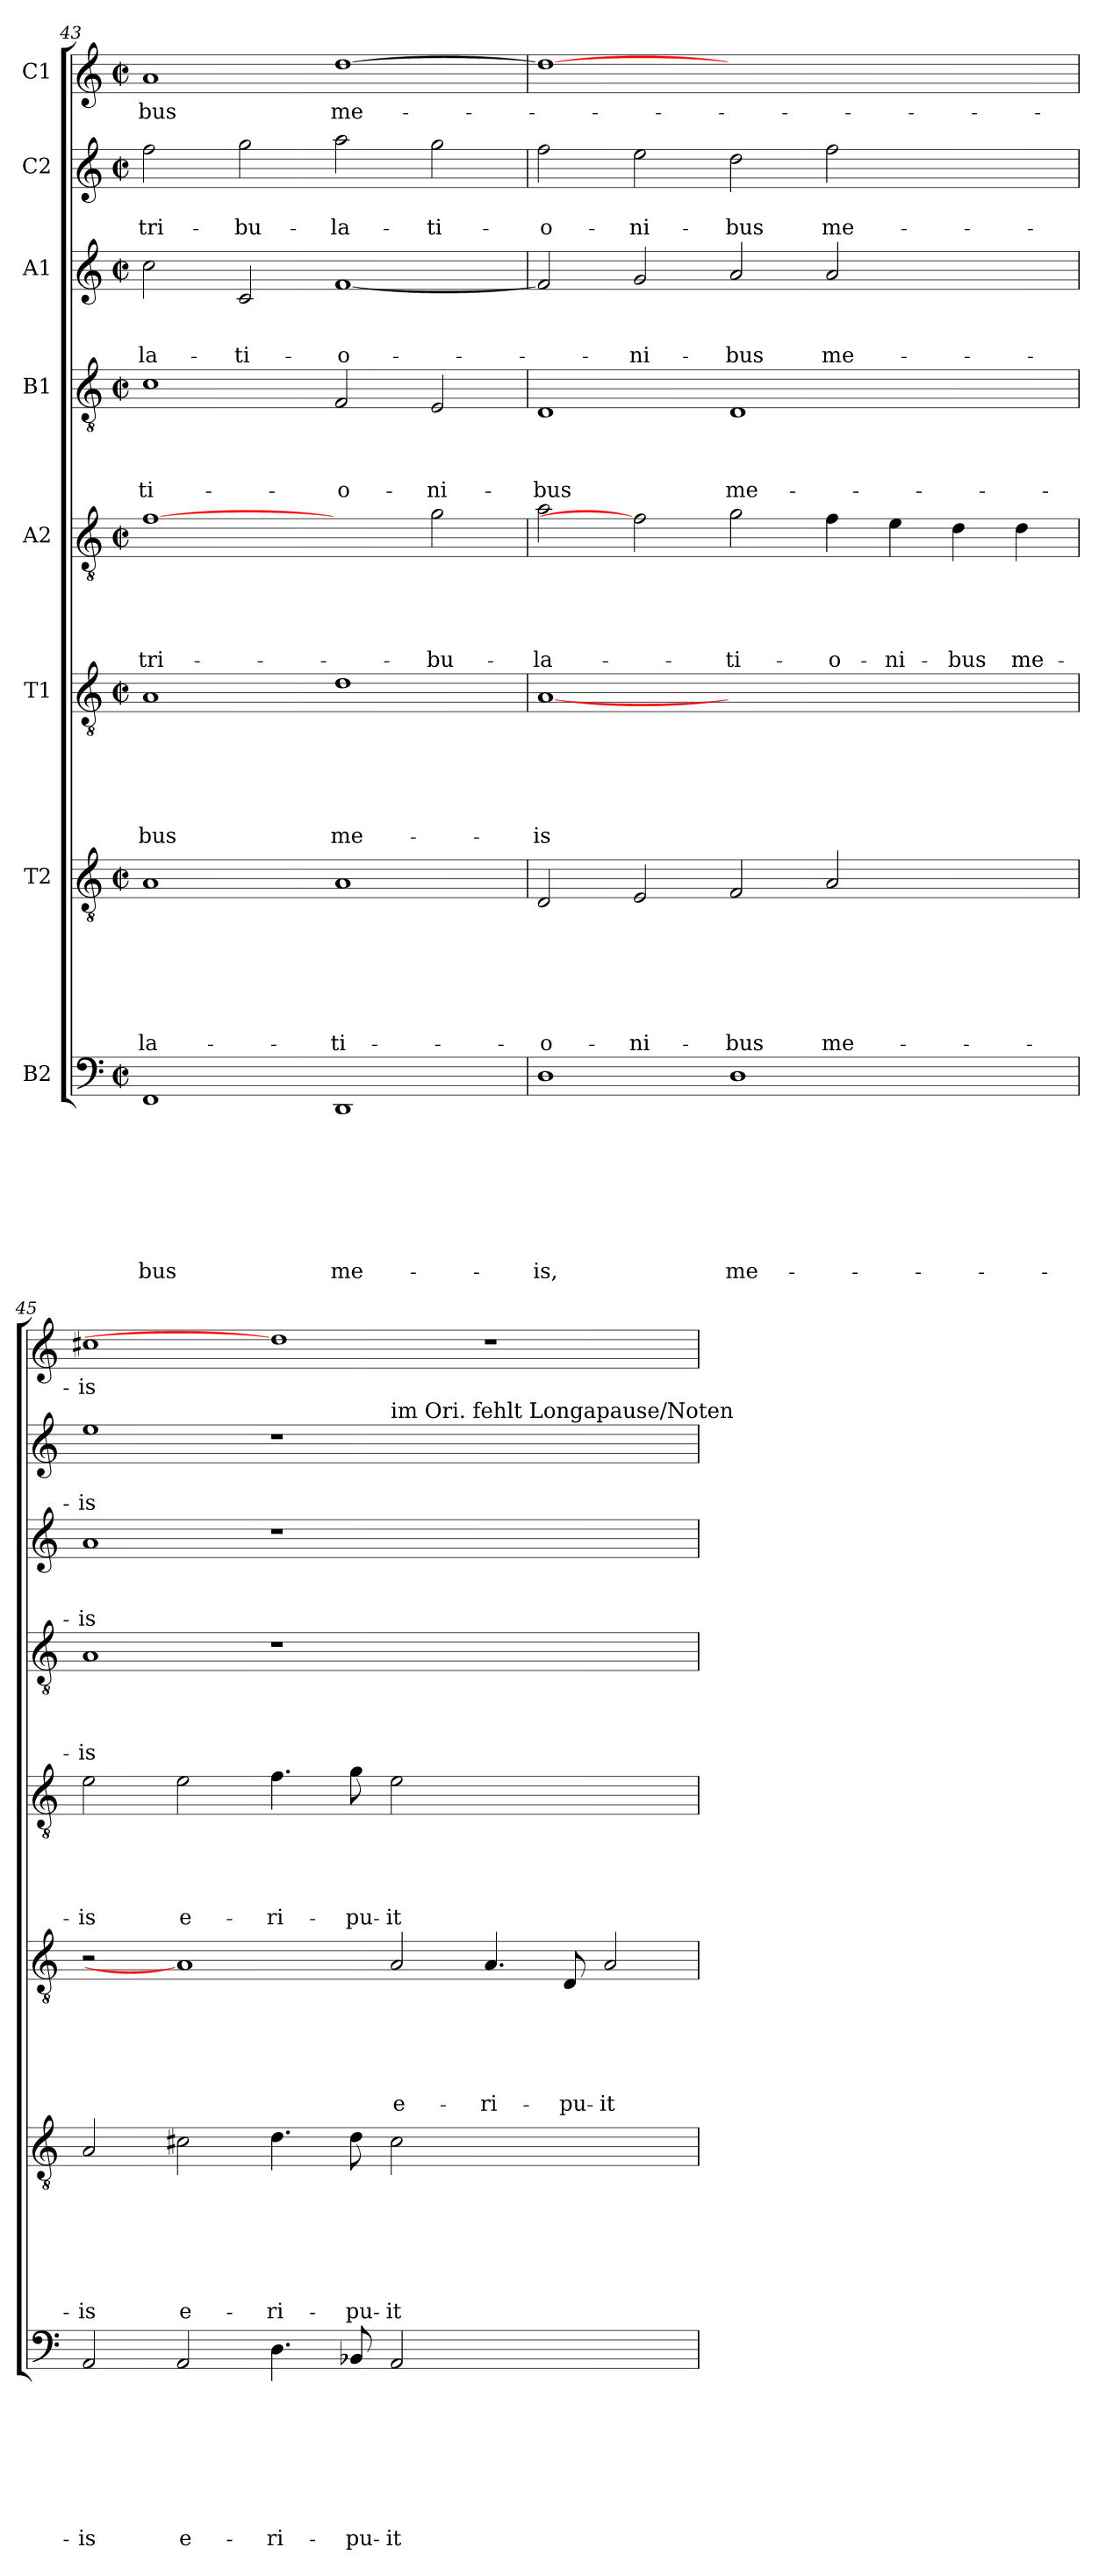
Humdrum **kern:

**kern	**text	**text	**text	**text	**text	**text	**text	**text	**kern	**text	**text	**text	**text	**text	**text	**text	**kern	**text	**text	**text	**text	**text	**text	**kern	**text	**text	**text	**text	**text	**kern	**text	**text	**text	**text	**kern	**text	**text	**text	**kern	**text	**text	**kern	**text
*part8	*part8	*part8	*part8	*part8	*part8	*part8	*part8	*part8	*part7	*part7	*part7	*part7	*part7	*part7	*part7	*part7	*part6	*part6	*part6	*part6	*part6	*part6	*part6	*part5	*part5	*part5	*part5	*part5	*part5	*part4	*part4	*part4	*part4	*part4	*part3	*part3	*part3	*part3	*part2	*part2	*part2	*part1	*part1
*staff8	*staff8	*staff8	*staff8	*staff8	*staff8	*staff8	*staff8	*staff8	*staff7	*staff7	*staff7	*staff7	*staff7	*staff7	*staff7	*staff7	*staff6	*staff6	*staff6	*staff6	*staff6	*staff6	*staff6	*staff5	*staff5	*staff5	*staff5	*staff5	*staff5	*staff4	*staff4	*staff4	*staff4	*staff4	*staff3	*staff3	*staff3	*staff3	*staff2	*staff2	*staff2	*staff1	*staff1
*I"B2	*	*	*	*	*	*	*	*	*I"T2	*	*	*	*	*	*	*	*I"T1	*	*	*	*	*	*	*I"A2	*	*	*	*	*	*I"B1	*	*	*	*	*I"A1	*	*	*	*I"C2	*	*	*I"C1	*
*clefF4	*	*	*	*	*	*	*	*	*clefGv2	*	*	*	*	*	*	*	*clefGv2	*	*	*	*	*	*	*clefGv2	*	*	*	*	*	*clefGv2	*	*	*	*	*clefG2	*	*	*	*clefG2	*	*	*clefG2	*
*k[]	*	*	*	*	*	*	*	*	*k[]	*	*	*	*	*	*	*	*k[]	*	*	*	*	*	*	*k[]	*	*	*	*	*	*k[]	*	*	*	*	*k[]	*	*	*	*k[]	*	*	*k[]	*
*C:	*	*	*	*	*	*	*	*	*C:	*	*	*	*	*	*	*	*C:	*	*	*	*	*	*	*C:	*	*	*	*	*	*C:	*	*	*	*	*C:	*	*	*	*C:	*	*	*C:	*
*M2/2	*	*	*	*	*	*	*	*	*M2/2	*	*	*	*	*	*	*	*M2/2	*	*	*	*	*	*	*M2/2	*	*	*	*	*	*M2/2	*	*	*	*	*M2/2	*	*	*	*M2/2	*	*	*M2/2	*
*met(c|)	*	*	*	*	*	*	*	*	*met(c|)	*	*	*	*	*	*	*	*met(c|)	*	*	*	*	*	*	*met(c|)	*	*	*	*	*	*met(c|)	*	*	*	*	*met(c|)	*	*	*	*met(c|)	*	*	*met(c|)	*
=43	=43	=43	=43	=43	=43	=43	=43	=43	=43	=43	=43	=43	=43	=43	=43	=43	=43	=43	=43	=43	=43	=43	=43	=43	=43	=43	=43	=43	=43	=43	=43	=43	=43	=43	=43	=43	=43	=43	=43	=43	=43	=43	=43
!	!	!	!	!	!	!	!	!LO:LY:b	!	!	!	!	!	!	!	!LO:LY:b	!	!	!	!	!	!	!LO:LY:b	!	!	!	!	!	!LO:LY:b	!	!	!	!	!LO:LY:b	!	!	!	!LO:LY:b	!	!	!LO:LY:b	!	!LO:LY:b
1FF	.	.	.	.	.	.	.	-bus	1A	.	.	.	.	.	.	-la-	1A	.	.	.	.	.	-bus	[1f	.	.	.	.	tri-	1c	.	.	.	-ti-	2cc\	.	.	-la-	2ff\	.	tri-	1a	-bus
!	!	!	!	!	!	!	!	!	!	!	!	!	!	!	!	!	!	!	!	!	!	!	!	!	!	!	!	!	!	!	!	!	!	!	!	!	!	!LO:LY:b	!	!	!LO:LY:b	!	!
.	.	.	.	.	.	.	.	.	.	.	.	.	.	.	.	.	.	.	.	.	.	.	.	.	.	.	.	.	.	.	.	.	.	.	2c/	.	.	-ti-	2gg\	.	-bu-	.	.
!	!	!	!	!	!	!	!	!LO:LY:b	!	!	!	!	!	!	!	!LO:LY:b	!	!	!	!	!	!	!LO:LY:b	!	!	!	!	!	!	!	!	!	!	!LO:LY:b	!	!	!	!LO:LY:b	!	!	!LO:LY:b	!	!LO:LY:b
1DD	.	.	.	.	.	.	.	me-	1A	.	.	.	.	.	.	-ti-	1d	.	.	.	.	.	me-	2ryy	.	.	.	.	.	2F/	.	.	.	-o-	[1f	.	.	-o-	2aa\	.	-la-	[1dd	me-
!	!	!	!	!	!	!	!	!	!	!	!	!	!	!	!	!	!	!	!	!	!	!	!	!	!	!	!	!	!LO:LY:b	!	!	!	!	!LO:LY:b	!	!	!	!	!	!	!LO:LY:b	!	!
.	.	.	.	.	.	.	.	.	.	.	.	.	.	.	.	.	.	.	.	.	.	.	.	2g\	.	.	.	.	-bu-	2E/	.	.	.	-ni-	.	.	.	.	2gg\	.	-ti-	.	.
=44	=44	=44	=44	=44	=44	=44	=44	=44	=44	=44	=44	=44	=44	=44	=44	=44	=44	=44	=44	=44	=44	=44	=44	=44	=44	=44	=44	=44	=44	=44	=44	=44	=44	=44	=44	=44	=44	=44	=44	=44	=44	=44	=44
!	!	!	!	!	!	!	!	!LO:LY:b	!	!	!	!	!	!	!	!LO:LY:b	!	!	!	!	!	!	!LO:LY:b	!	!	!	!	!	!LO:LY:b	!	!	!	!	!LO:LY:b	!	!	!	!	!	!	!LO:LY:b	!	!
1D	.	.	.	.	.	.	.	-is,	2D/	.	.	.	.	.	.	-o-	[1A	.	.	.	.	.	-is	2a\	.	.	.	.	-la-	1D	.	.	.	-bus	2f/]	.	.	.	2ff\	.	-o-	1dd_	.
!	!	!	!	!	!	!	!	!	!	!	!	!	!	!	!	!LO:LY:b	!	!	!	!	!	!	!	!	!	!	!	!	!	!	!	!	!	!	!	!	!	!LO:LY:b	!	!	!LO:LY:b	!	!
.	.	.	.	.	.	.	.	.	2E/	.	.	.	.	.	.	-ni-	.	.	.	.	.	.	.	2f]	.	.	.	.	.	.	.	.	.	.	2g/	.	.	-ni-	2ee\	.	-ni-	.	.
!	!	!	!	!	!	!	!	!LO:LY:b	!	!	!	!	!	!	!	!LO:LY:b	!	!	!	!	!	!	!	!	!	!	!	!	!LO:LY:b	!	!	!	!	!LO:LY:b	!	!	!	!LO:LY:b	!	!	!LO:LY:b	!	!
1D	.	.	.	.	.	.	.	me-	2F/	.	.	.	.	.	.	-bus	1.ryy	.	.	.	.	.	.	2g\	.	.	.	.	-ti-	1D	.	.	.	me-	2a/	.	.	-bus	2dd\	.	-bus	1.ryy	.
!	!	!	!	!	!	!	!	!	!	!	!	!	!	!	!	!LO:LY:b	!	!	!	!	!	!	!	!	!	!	!	!	!LO:LY:b	!	!	!	!	!	!	!	!	!LO:LY:b	!	!	!LO:LY:b	!	!
.	.	.	.	.	.	.	.	.	2A/	.	.	.	.	.	.	me-	.	.	.	.	.	.	.	4f\	.	.	.	.	-o-	.	.	.	.	.	2a/	.	.	me-	2ff\	.	me-	.	.
!	!	!	!	!	!	!	!	!	!	!	!	!	!	!	!	!	!	!	!	!	!	!	!	!	!	!	!	!	!LO:LY:b	!	!	!	!	!	!	!	!	!	!	!	!	!	!
.	.	.	.	.	.	.	.	.	.	.	.	.	.	.	.	.	.	.	.	.	.	.	.	4e\	.	.	.	.	-ni-	.	.	.	.	.	.	.	.	.	.	.	.	.	.
!	!	!	!	!	!	!	!	!	!	!	!	!	!	!	!	!	!	!	!	!	!	!	!	!	!	!	!	!	!LO:LY:b	!	!	!	!	!	!	!	!	!	!	!	!	!	!
2ryy	.	.	.	.	.	.	.	.	2ryy	.	.	.	.	.	.	.	.	.	.	.	.	.	.	4d\	.	.	.	.	-bus	2ryy	.	.	.	.	2ryy	.	.	.	2ryy	.	.	.	.
!	!	!	!	!	!	!	!	!	!	!	!	!	!	!	!	!	!	!	!	!	!	!	!	!	!	!	!	!	!LO:LY:b	!	!	!	!	!	!	!	!	!	!	!	!	!	!
.	.	.	.	.	.	.	.	.	.	.	.	.	.	.	.	.	.	.	.	.	.	.	.	4d\	.	.	.	.	me-	.	.	.	.	.	.	.	.	.	.	.	.	.	.
=45	=45	=45	=45	=45	=45	=45	=45	=45	=45	=45	=45	=45	=45	=45	=45	=45	=45	=45	=45	=45	=45	=45	=45	=45	=45	=45	=45	=45	=45	=45	=45	=45	=45	=45	=45	=45	=45	=45	=45	=45	=45	=45	=45
!	!	!	!	!	!	!	!	!LO:LY:b	!	!	!	!	!	!	!	!LO:LY:b	!	!	!	!	!	!	!	!	!	!	!	!	!LO:LY:b	!	!	!	!	!LO:LY:b	!	!	!	!LO:LY:b	!	!	!LO:LY:b	!	!LO:LY:b
*	*	*	*	*	*	*	*	*	*	*	*	*	*	*	*	*	*	*	*	*	*	*	*	*	*	*	*	*	*	*	*	*	*	*	*	*	*	*	*^	*	*	*	*
2AA/	.	.	.	.	.	.	.	-is	2A/	.	.	.	.	.	.	-is	2r	.	.	.	.	.	.	2e\	.	.	.	.	-is	1A	.	.	.	-is	1a	.	.	-is	1ee	1.ryy	.	-is	1cc#X	-is
!	!	!	!	!	!	!	!	!LO:LY:b	!	!	!	!	!	!	!	!LO:LY:b	!	!	!	!	!	!	!	!	!	!	!	!	!LO:LY:b	!	!	!	!	!	!	!	!	!	!	!	!	!	!	!
2AA/	.	.	.	.	.	.	.	e-	2c#X\	.	.	.	.	.	.	e-	1A]	.	.	.	.	.	.	2e\	.	.	.	.	e-	.	.	.	.	.	.	.	.	.	.	.	.	.	.	.
!	!	!	!	!	!	!	!	!LO:LY:b	!	!	!	!	!	!	!	!LO:LY:b	!	!	!	!	!	!	!	!	!	!	!	!	!LO:LY:b	!	!	!	!	!	!	!	!	!	!	!	!	!	!	!
4.D\	.	.	.	.	.	.	.	-ri-	4.d\	.	.	.	.	.	.	-ri-	.	.	.	.	.	.	.	4.f\	.	.	.	.	-ri-	1r	.	.	.	.	1r	.	.	.	1r	.	.	.	1dd]	.
!	!	!	!	!	!	!	!	!LO:LY:b	!	!	!	!	!	!	!	!LO:LY:b	!	!	!	!	!	!	!	!	!	!	!	!	!LO:LY:b	!	!	!	!	!	!	!	!	!	!	!	!	!	!	!
8BB-X/	.	.	.	.	.	.	.	-pu-	8d\	.	.	.	.	.	.	-pu-	.	.	.	.	.	.	.	8g\	.	.	.	.	-pu-	.	.	.	.	.	.	.	.	.	.	.	.	.	.	.
!	!	!	!	!	!	!	!	!	!	!	!	!	!	!	!	!	!	!	!	!	!	!	!	!	!	!	!	!	!	!	!	!	!	!	!	!	!	!	!	!LO:TX:a:t=im Ori. fehlt Longapause/Noten	!	!	!	!
!	!	!	!	!	!	!	!	!LO:LY:b	!	!	!	!	!	!	!	!LO:LY:b	!	!	!	!	!	!	!LO:LY:b	!	!	!	!	!	!LO:LY:b	!	!	!	!	!	!	!	!	!	!	!	!	!	!	!
2AA/	.	.	.	.	.	.	.	-it	2c#\	.	.	.	.	.	.	-it	2A/	.	.	.	.	.	e-	2e\	.	.	.	.	-it	.	.	.	.	.	.	.	.	.	.	1.ryy	.	.	.	.
!	!	!	!	!	!	!	!	!	!	!	!	!	!	!	!	!	!	!	!	!	!	!	!LO:LY:b	!	!	!	!	!	!	!	!	!	!	!	!	!	!	!	!	!	!	!	!	!
1ryy	.	.	.	.	.	.	.	.	1ryy	.	.	.	.	.	.	.	4.A/	.	.	.	.	.	-ri-	1ryy	.	.	.	.	.	1ryy	.	.	.	.	1ryy	.	.	.	1ryy	.	.	.	1r	.
!	!	!	!	!	!	!	!	!	!	!	!	!	!	!	!	!	!	!	!	!	!	!	!LO:LY:b	!	!	!	!	!	!	!	!	!	!	!	!	!	!	!	!	!	!	!	!	!
.	.	.	.	.	.	.	.	.	.	.	.	.	.	.	.	.	8D/	.	.	.	.	.	-pu-	.	.	.	.	.	.	.	.	.	.	.	.	.	.	.	.	.	.	.	.	.
!	!	!	!	!	!	!	!	!	!	!	!	!	!	!	!	!	!	!	!	!	!	!	!LO:LY:b	!	!	!	!	!	!	!	!	!	!	!	!	!	!	!	!	!	!	!	!	!
.	.	.	.	.	.	.	.	.	.	.	.	.	.	.	.	.	2A/	.	.	.	.	.	-it	.	.	.	.	.	.	.	.	.	.	.	.	.	.	.	.	.	.	.	.	.
*	*	*	*	*	*	*	*	*	*	*	*	*	*	*	*	*	*	*	*	*	*	*	*	*	*	*	*	*	*	*	*	*	*	*	*	*	*	*	*v	*v	*	*	*	*
=	=	=	=	=	=	=	=	=	=	=	=	=	=	=	=	=	=	=	=	=	=	=	=	=	=	=	=	=	=	=	=	=	=	=	=	=	=	=	=	=	=	=	=
*-	*-	*-	*-	*-	*-	*-	*-	*-	*-	*-	*-	*-	*-	*-	*-	*-	*-	*-	*-	*-	*-	*-	*-	*-	*-	*-	*-	*-	*-	*-	*-	*-	*-	*-	*-	*-	*-	*-	*-	*-	*-	*-	*-
